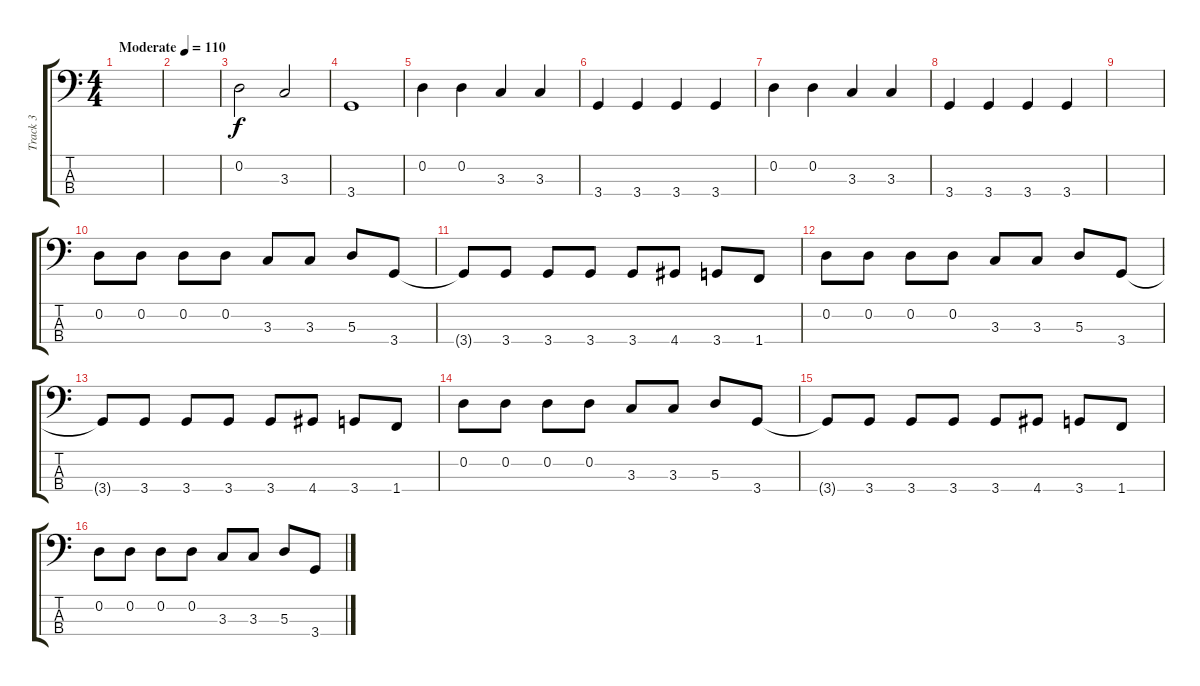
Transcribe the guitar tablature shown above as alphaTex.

\track ("Track 3" "Track 3") {instrument electricbassfinger}
\staff {score tabs}
\tuning (G2 D2 A1 E1) {hide}
\ts (4 4)
\tempo (110 "Moderate")
\clef f4
\ks c
|
|
0.2.2 3.3.2 |
3.4.1 |
0.2.4 0.2.4 3.3.4 3.3.4 |
3.4.4 3.4.4 3.4.4 3.4.4 |
0.2.4 0.2.4 3.3.4 3.3.4 |
3.4.4 3.4.4 3.4.4 3.4.4 |
|
0.2.8 0.2.8 0.2.8 0.2.8 3.3.8 3.3.8 5.3.8 3.4.8 |
3.4{t}.8 3.4.8 3.4.8 3.4.8 3.4.8 4.4.8 3.4.8 1.4.8 |
0.2.8 0.2.8 0.2.8 0.2.8 3.3.8 3.3.8 5.3.8 3.4.8 |
3.4{t}.8 3.4.8 3.4.8 3.4.8 3.4.8 4.4.8 3.4.8 1.4.8 |
0.2.8 0.2.8 0.2.8 0.2.8 3.3.8 3.3.8 5.3.8 3.4.8 |
3.4{t}.8 3.4.8 3.4.8 3.4.8 3.4.8 4.4.8 3.4.8 1.4.8 |
0.2.8 0.2.8 0.2.8 0.2.8 3.3.8 3.3.8 5.3.8 3.4.8
